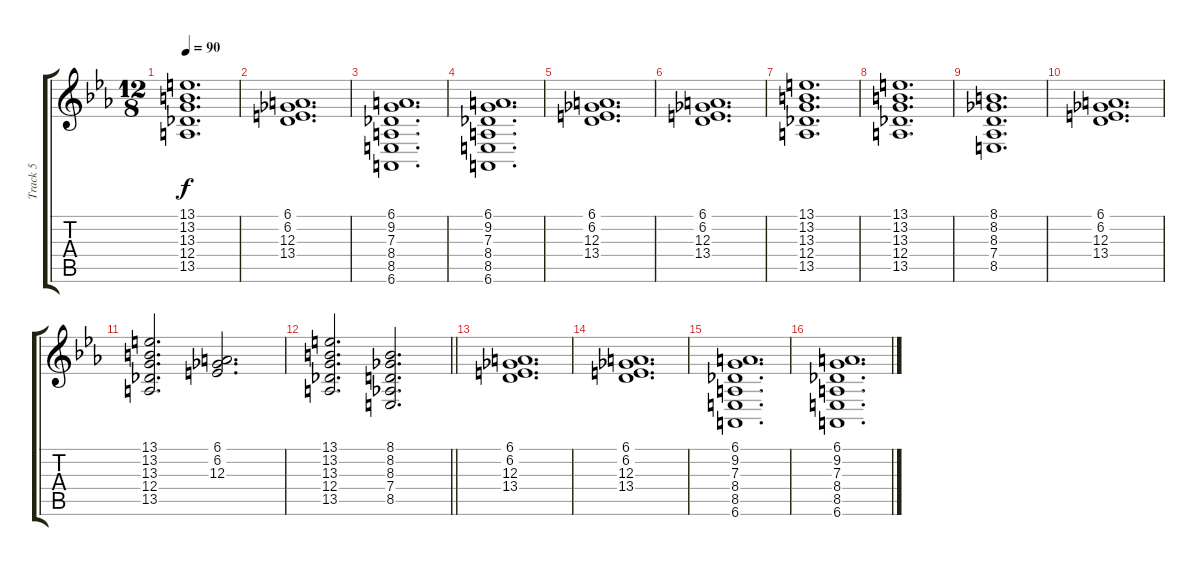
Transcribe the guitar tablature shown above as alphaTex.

\track ("Track 5" "Track 5") {instrument drawbarorgan}
\staff {score tabs}
\tuning (Eb4 Bb3 Gb3 Db3 Ab2 Eb2) {hide}
\ts (12 8)
\tempo 90
\clef g2
\ks eb
(13.1 13.2 13.3 12.4 13.5).1{d dy f} |
(6.1 6.2 12.3 13.4).1{d} |
(6.1 9.2 7.3 8.4 8.5 6.6).1{d} |
(6.1 9.2 7.3 8.4 8.5 6.6).1{d} |
(6.1 6.2 12.3 13.4).1{d} |
(6.1 6.2 12.3 13.4).1{d} |
(13.1 13.2 13.3 12.4 13.5).1{d} |
(13.1 13.2 13.3 12.4 13.5).1{d} |
(8.1 8.2 8.3 7.4 8.5).1{d} |
(6.1 6.2 12.3 13.4).1{d} |
(13.1 13.2 13.3 12.4 13.5).2{d} (6.1 6.2 12.3).2{d} |
\barLineRight lightlight
(13.1 13.2 13.3 12.4 13.5).2{d} (8.1 8.2 8.3 7.4 8.5).2{d} |
(6.1 6.2 12.3 13.4).1{d} |
(6.1 6.2 12.3 13.4).1{d} |
(6.1 9.2 7.3 8.4 8.5 6.6).1{d} |
(6.1 9.2 7.3 8.4 8.5 6.6).1{d}
